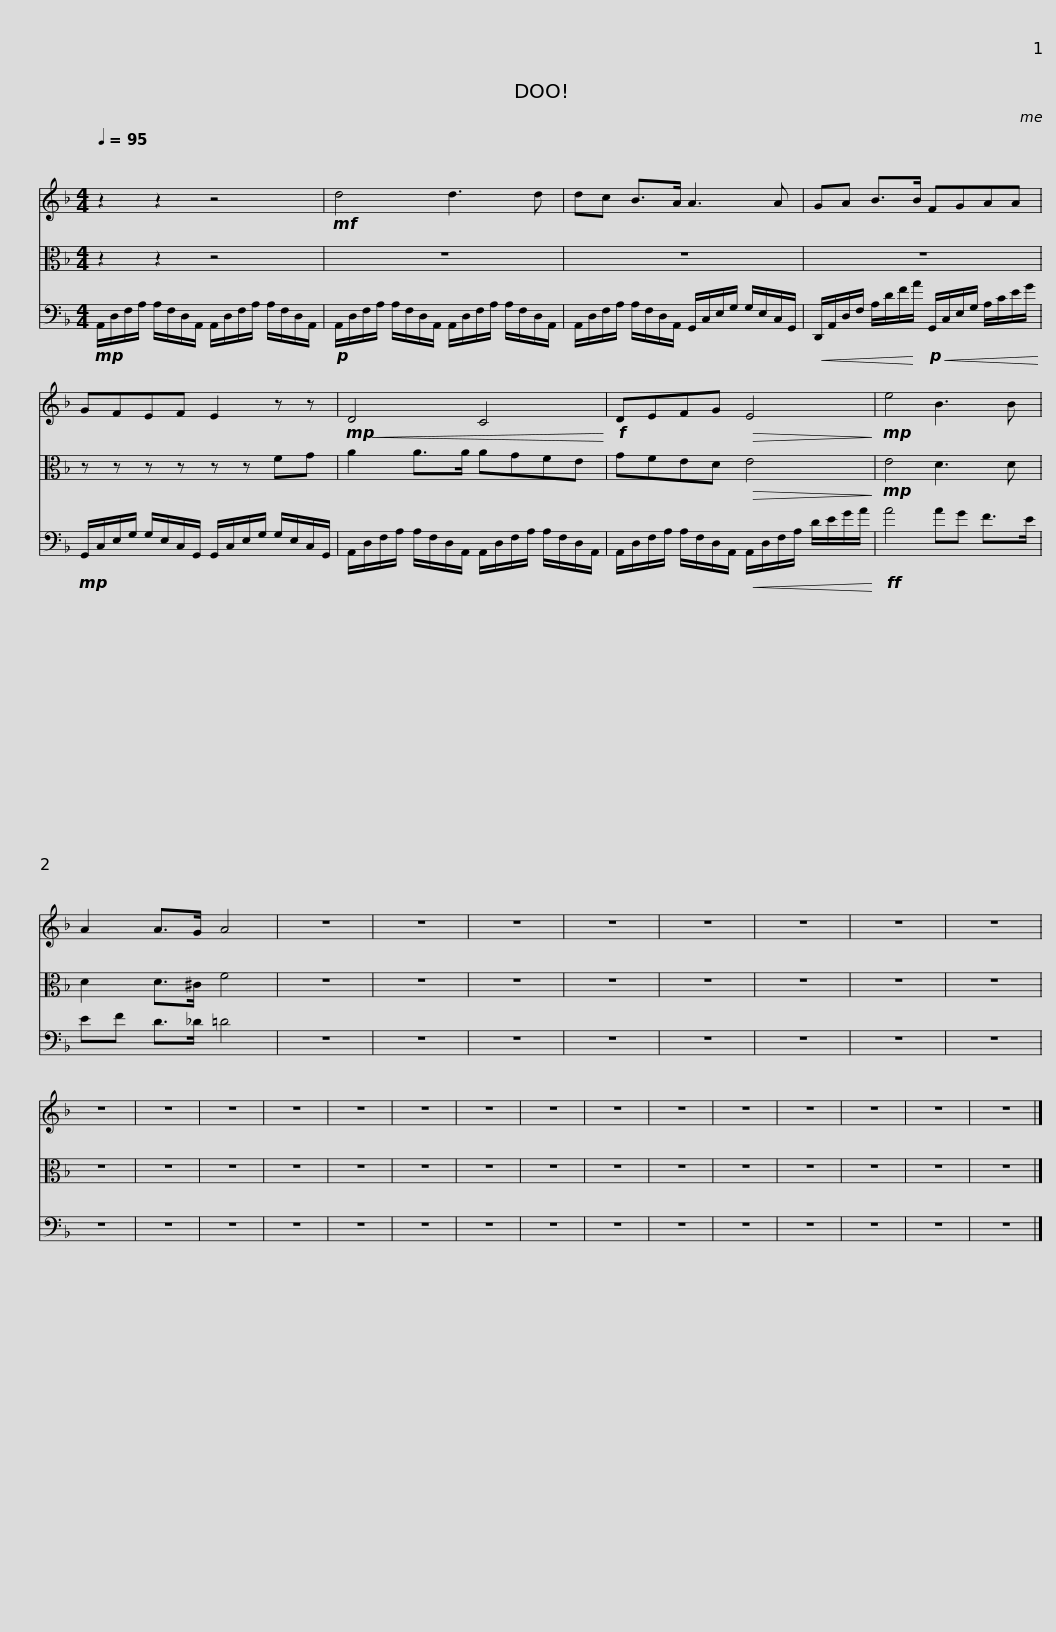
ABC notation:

X:1
%%score 1 2 3
L:1/8
Q:1/4=95
M:4/4
I:linebreak $
K:F
V:1 treble
V:2 alto
V:3 bass
V:1
 z2 z2 z4 |!mf! d4 d3 d |$ dc B>A A3 A | GA B>B FGAA |$ GFEF E2 z z | %5
!mp!!<(! D4 C4!<)! |$!f! DEFG!>(! E4!>)! |!mp! e4 B3 B | A2 A>G A4 | z8 | %10
 z8 | z8 | z8 | z8 |$ z8 | %15
 z8 | z8 | z8 | z8 | z8 | %20
 z8 | z8 | z8 | z8 | z8 | %25
 z8 | z8 | z8 | z8 | z8 | %30
 z8 | z8 |] %32
V:2
 z2 z2 z4 | z8 |$ z8 | z8 |$ z z z z z z FG | %5
 A2 A>A AGFE |$ GFED!>(! E4!>)! |!mp! E4 D3 D | D2 D>^C F4 | z8 | %10
 z8 | z8 | z8 | z8 |$ z8 | %15
 z8 | z8 | z8 | z8 | z8 | %20
 z8 | z8 | z8 | z8 | z8 | %25
 z8 | z8 | z8 | z8 | z8 | %30
 z8 | z8 |] %32
V:3
!mp! A,,/D,/F,/A,/ A,/F,/D,/A,,/ A,,/D,/F,/A,/ A,/F,/D,/A,,/ |!p! A,,/D,/F,/A,/ A,/F,/D,/A,,/ A,,/D,/F,/A,/ A,/F,/D,/A,,/ |$ A,,/D,/F,/A,/ A,/F,/D,/A,,/ G,,/C,/E,/G,/ G,/E,/C,/G,,/ |!<(! D,,/A,,/D,/F,/ A,/D/F/!<)!A/!p!!<(! G,,/C,/E,/G,/ A,/C/E/G/!<)! |$!mp! G,,/C,/E,/G,/ G,/E,/C,/G,,/ G,,/C,/E,/G,/ G,/E,/C,/G,,/ | %5
 A,,/D,/F,/A,/ A,/F,/D,/A,,/ A,,/D,/F,/A,/ A,/F,/D,/A,,/ |$ A,,/D,/F,/A,/ A,/F,/D,/A,,/!<(! A,,/D,/F,/A,/ D/E/G/A/!<)! |!ff! A4 AG F>E | EF D>_D =D4 | z8 | %10
 z8 | z8 | z8 | z8 |$ z8 | %15
 z8 | z8 | z8 | z8 | z8 | %20
 z8 | z8 | z8 | z8 | z8 | %25
 z8 | z8 | z8 | z8 | z8 | %30
 z8 | z8 |] %32
